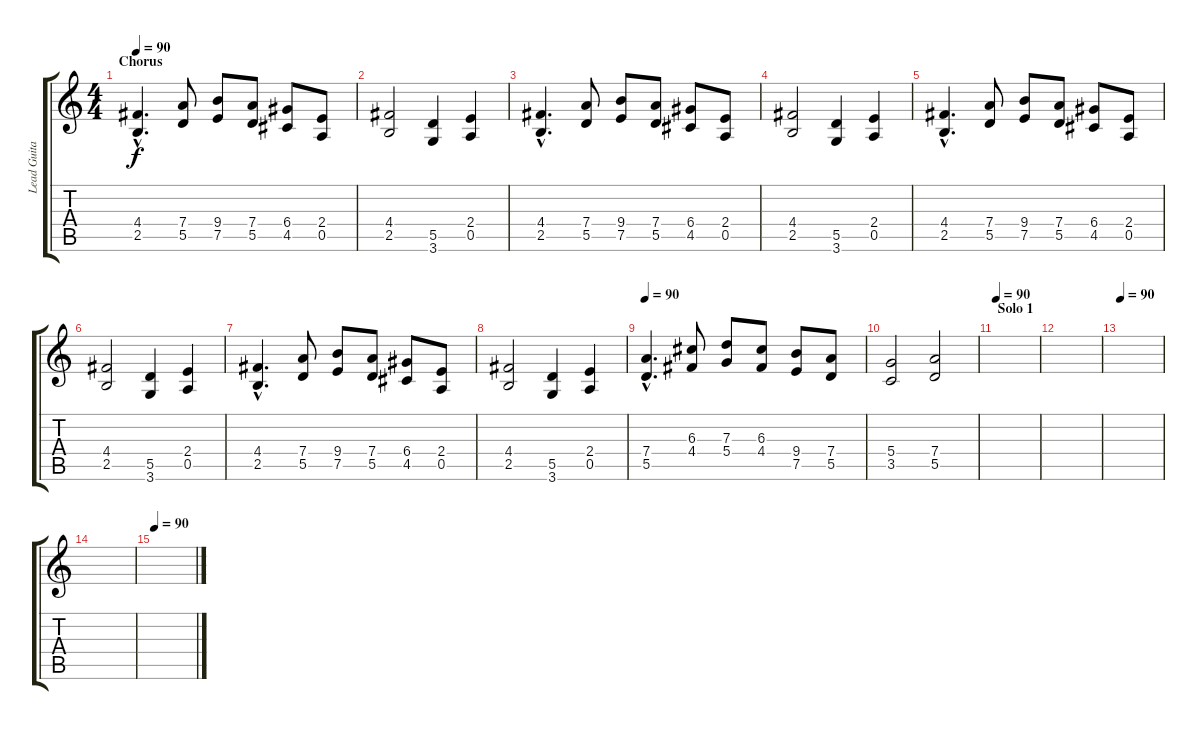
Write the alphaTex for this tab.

\track ("Lead Guitar" "Lead Guita") {instrument distortionguitar}
\staff {score tabs}
\tuning (E4 B3 G3 D3 A2 E2) {hide}
\ts (4 4)
\section ("" "Chorus")
\tempo 90
\clef g2
\ks c
(4.4{hac} 2.5{hac}).4{d dy f} (7.4 5.5).8 (9.4 7.5).8 (7.4 5.5).8 (6.4 4.5).8 (2.4 0.5).8 |
(4.4 2.5).2 (5.5 3.6).4 (2.4 0.5).4 |
(4.4{hac} 2.5{hac}).4{d} (7.4 5.5).8 (9.4 7.5).8 (7.4 5.5).8 (6.4 4.5).8 (2.4 0.5).8 |
(4.4 2.5).2 (5.5 3.6).4 (2.4 0.5).4 |
(4.4{hac} 2.5{hac}).4{d} (7.4 5.5).8 (9.4 7.5).8 (7.4 5.5).8 (6.4 4.5).8 (2.4 0.5).8 |
(4.4 2.5).2 (5.5 3.6).4 (2.4 0.5).4 |
(4.4{hac} 2.5{hac}).4{d} (7.4 5.5).8 (9.4 7.5).8 (7.4 5.5).8 (6.4 4.5).8 (2.4 0.5).8 |
(4.4 2.5).2 (5.5 3.6).4 (2.4 0.5).4 |
\tempo 90
(7.4{hac} 5.5{hac}).4{d} (6.3 4.4).8 (7.3 5.4).8 (6.3 4.4).8 (9.4 7.5).8 (7.4 5.5).8 |
(5.4 3.5).2 (7.4 5.5).2 |
\section ("" "Solo 1")
\tempo 90
|
|
\tempo 90
|
|
\tempo 90
